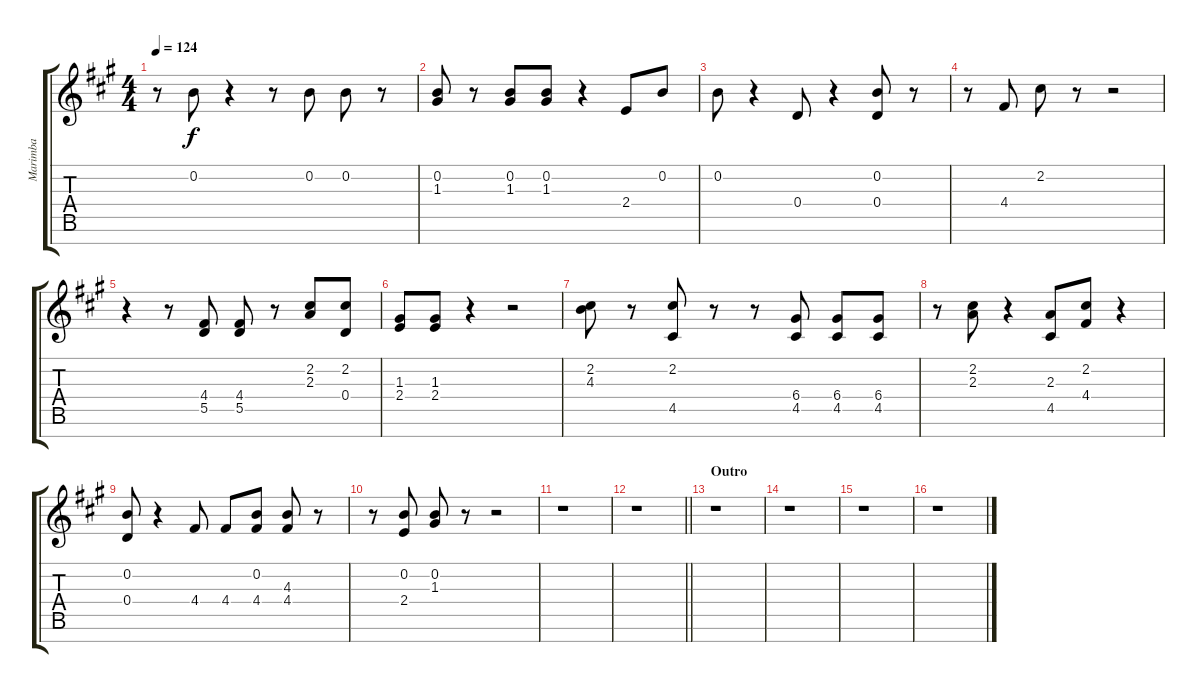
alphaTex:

\track ("Marimba" "Marimba") {instrument marimba}
\staff {score tabs}
\tuning (E5 B4 G4 D4 A3 E3 B2) {hide}
\ts (4 4)
\tempo 124
\clef g2
\ks a
r.8{dy f} 0.2.8 r.4 r.8 0.2.8 0.2.8 r.8 |
(0.2 1.3).8 r.8 (0.2 1.3).8 (0.2 1.3).8 r.4 2.4.8 0.2.8 |
0.2.8 r.4 0.4.8 r.4 (0.2 0.4).8 r.8 |
r.8 4.4.8 2.2.8 r.8 r.2 |
r.4 r.8 (4.4 5.5).8 (4.4 5.5).8 r.8 (2.2 2.3).8 (2.2 0.4).8 |
(1.3 2.4).8 (1.3 2.4).8 r.4 r.2 |
(2.2 4.3).8 r.8 (2.2 4.5).8 r.8 r.8 (6.4 4.5).8 (6.4 4.5).8 (6.4 4.5).8 |
r.8 (2.2 2.3).8 r.4 (2.3 4.5).8 (2.2 4.4).8 r.4 |
(0.2 0.4).8 r.4 4.4.8 4.4.8 (0.2 4.4).8 (4.3 4.4).8 r.8 |
r.8 (0.2 2.4).8 (0.2 1.3).8 r.8 r.2 |
r.1 |
\barLineRight lightlight
r.1 |
\section ("" "Outro")
r.1 |
r.1 |
r.1 |
r.1
